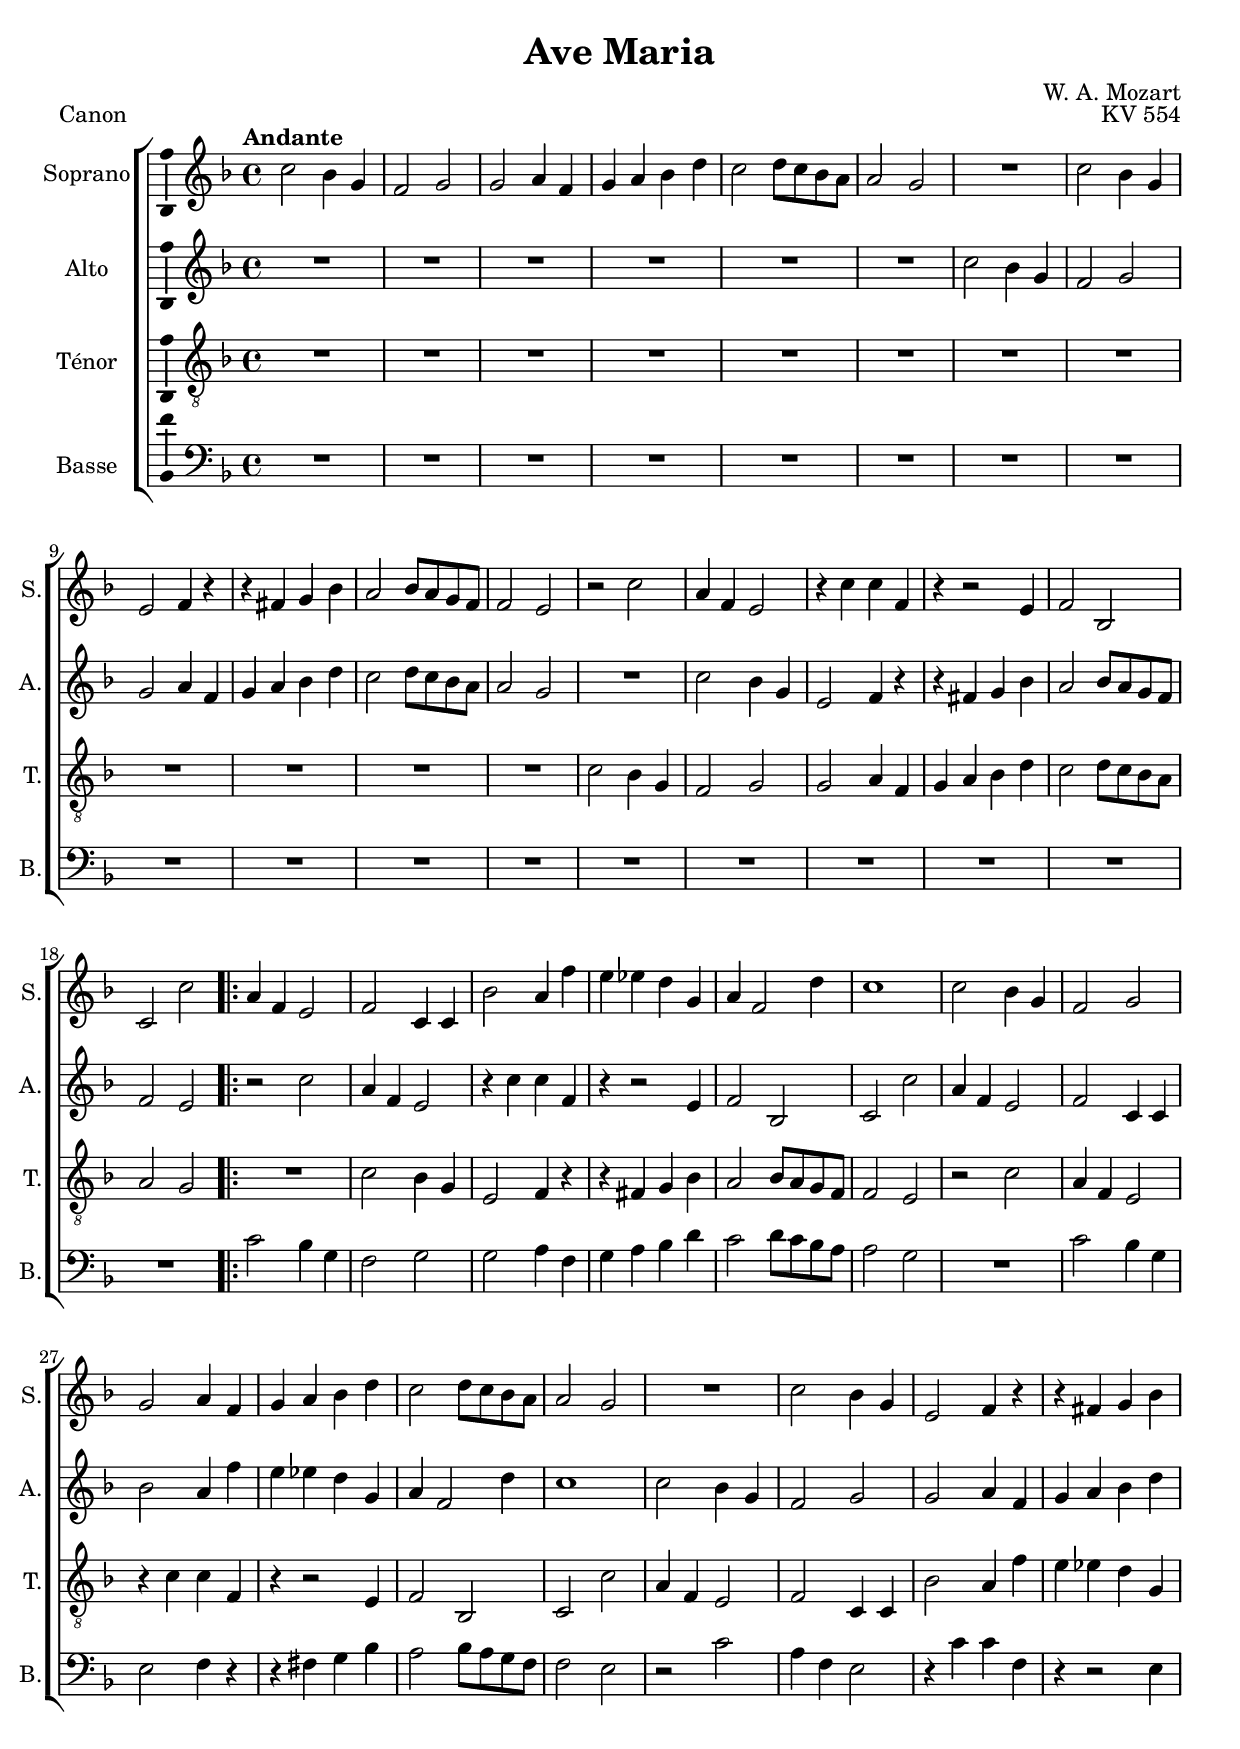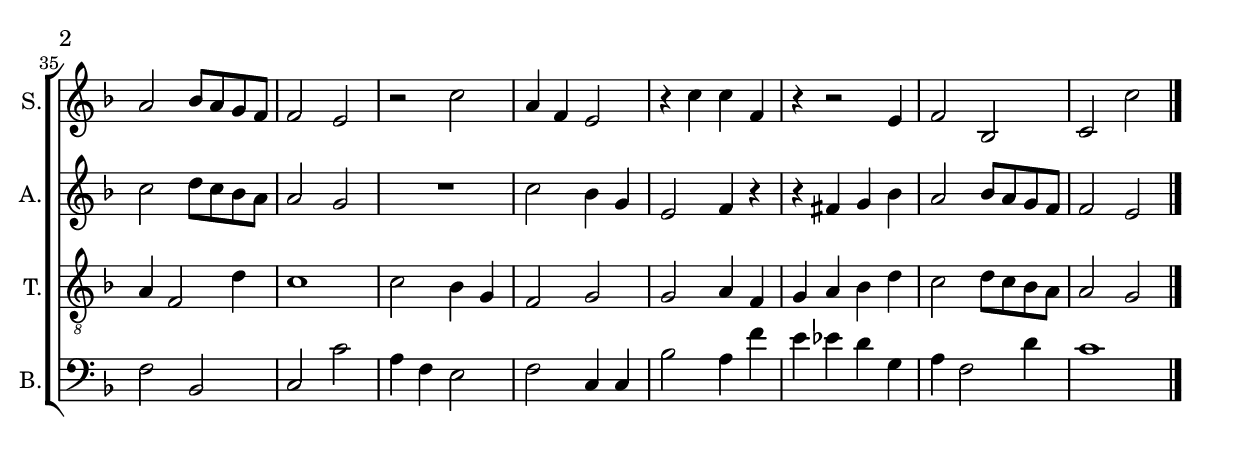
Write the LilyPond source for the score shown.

\version "2.14.2"
\language "italiano"

\paper {
  system-system-spacing #'padding = #5
}

\header {
  composer = "W. A. Mozart"
  title = "Ave Maria"
  opus = "KV 554"
  piece = "Canon"
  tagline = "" % no footer
}

global = {
  \key fa \major
  \time 4/4
  \tempo "Andante" 4 = 85
  \set Score.tempoHideNote = ##t % hide tempo marking
}

crescendo = ^\markup { \italic { cresc. } }
sottoVoce = ^\markup { \italic { sotto voce } }

notesA = {
  do2 sib4
  sol4 |
  fa2 sol2 |
  sol2 la4 fa4 |
  sol4 la4 sib4 re4 |
  do2 re8 do8 sib8 la8 |
  la2 sol2 |
  R1 |
  do2 sib4 sol4 |
  mi2 fa4 r4 |
  r4 fad4 sol4 sib4 |
  la2 sib8 la8 sol8 fa8 |
  fa2 mi2 |
  r2 do'2 |
  la4 fa4 mi2 |
  r4 do'4 do4 fa,4 |
  r4 r2 mi4 |
  fa2 sib,2 |
  do2 do'2 |
  
  \repeat volta 2 {
    la4 fa4 mi2 |
    fa2 do4 do4 |
    sib'2 la4 fa'4 |
    mi4 mib4 re4 sol,4 |
    la4 fa2 re'4 |
    do1 |
    do2 sib4 sol4 |
    fa2 sol2 |
    sol2 la4 fa4 |
    sol4 la4 sib4 re4 |
    do2 re8 do8 sib8 la8 |
    la2 sol2 |
    R1 |
    do2 sib4 sol4 |
    mi2 fa4 r4 |
    r4 fad4 sol4 sib4 |
    la2 sib8 la8 sol8 fa8 |
    fa2 mi2 |
    r2 do'2 |
    la4 fa4 mi2 |
    r4 do'4 do4 fa,4 |
    r4 r2 mi4 |
    fa2 sib,2 |
    do2 do'2 |
  }
  
  \bar "|."
}

notesB = {
  R1*6 |
  do2 sib4 sol4 |
  fa2 sol2 |
  sol2 la4 fa4 |
  sol4 la4 sib4 re4 |
  do2 re8 do8 sib8 la8 |
  la2 sol2 |
  R1 |
  do2 sib4 sol4 |
  mi2 fa4 r4 |
  r4 fad4 sol4 sib4 |
  la2 sib8 la8 sol8 fa8 |
  fa2 mi2 |
  
  \repeat volta 2 {
    r2 do'2 |
    la4 fa4 mi2 |
    r4 do'4 do4 fa,4 |
    r4 r2 mi4 |
    fa2 sib,2 |
    do2 do'2 |
    la4 fa4 mi2 |
    fa2 do4 do4 |
    sib'2 la4 fa'4 |
    mi4 mib4 re4 sol,4 |
    la4 fa2 re'4 |
    do1 |
    do2 sib4 sol4 |
    fa2 sol2 |
    sol2 la4 fa4 |
    sol4 la4 sib4 re4 |
    do2 re8 do8 sib8 la8 |
    la2 sol2 |
    R1 |
    do2 sib4 sol4 |
    mi2 fa4 r4 |
    r4 fad4 sol4 sib4 |
    la2 sib8 la8 sol8 fa8 |
    fa2 mi2 |
  }
  
  \bar "|."
}

notesC = {
  R1*12 |
  do2 sib4 sol4 |
  fa2 sol2 |
  sol2 la4 fa4 |
  sol4 la4 sib4 re4 |
  do2 re8 do8 sib8 la8 |
  la2 sol2 |
  
  \repeat volta 2 {
    R1 |
    do2 sib4 sol4 |
    mi2 fa4 r4 |
    r4 fad4 sol4 sib4 |
    la2 sib8 la8 sol8 fa8 |
    fa2 mi2 |
    r2 do'2 |
    la4 fa4 mi2 |
    r4 do'4 do4 fa,4 |
    r4 r2 mi4 |
    fa2 sib,2 |
    do2 do'2 |
    la4 fa4 mi2 |
    fa2 do4 do4 |
    sib'2 la4 fa'4 |
    mi4 mib4 re4 sol,4 |
    la4 fa2 re'4 |
    do1 |
    do2 sib4 sol4 |
    fa2 sol2 |
    sol2 la4 fa4 |
    sol4 la4 sib4 re4 |
    do2 re8 do8 sib8 la8 |
    la2 sol2 |
  }
  
  \bar "|."
}

notesD = {
  R1*18 |
  
  \repeat volta 2 {
    do2 sib4 sol4 |
    fa2 sol2 |
    sol2 la4 fa4 |
    sol4 la4 sib4 re4 |
    do2 re8 do8 sib8 la8 |
    la2 sol2 |
    R1 |
    do2 sib4 sol4 |
    mi2 fa4 r4 |
    r4 fad4 sol4 sib4 |
    la2 sib8 la8 sol8 fa8 |
    fa2 mi2 |
    r2 do'2 |
    la4 fa4 mi2 |
    r4 do'4 do4 fa,4 |
    r4 r2 mi4 |
    fa2 sib,2 |
    do2 do'2 |
    la4 fa4 mi2 |
    fa2 do4 do4 |
    sib'2 la4 fa'4 |
    mi4 mib4 re4 sol,4 |
    la4 fa2 re'4 |
    do1 |
  }
  
  \bar "|."
}

lyricsA = \lyricmode {

}

lyricsB = \lyricmode {

}

lyricsC = \lyricmode {

}

lyricsD = \lyricmode {

}

\score {
  \new ChoirStaff <<
    \new Staff <<
      \set Staff.midiInstrument = #"choir aahs"
      \new Voice = "Soprano" <<
        \global
        \set Staff.instrumentName = #"Soprano"
        \set Staff.shortInstrumentName = #"S."
        \relative do'' {
          \clef treble
          \notesA
        }
        \addlyrics {
          \lyricsA
        }
      >>
    >>
    \new Staff <<
      \set Staff.midiInstrument = #"choir aahs"
      \new Voice = "Alto" <<
        \global
        \set Staff.instrumentName = #"Alto"
        \set Staff.shortInstrumentName = #"A."
        \relative la' {
          \clef treble
          \notesB
        }
        \addlyrics {
          \lyricsB
        }
      >>
    >>
    \new Staff <<
      \set Staff.midiInstrument = #"choir aahs"
      \new Voice = "Ténor" <<
        \global
        \set Staff.instrumentName = #"Ténor"
        \set Staff.shortInstrumentName = #"T."
        \relative do' {
          \clef "G_8"
          \notesC
        }
        \addlyrics {
          \lyricsC
        }
      >>
    >>
    \new Staff <<
      \set Staff.midiInstrument = #"choir aahs"
      \new Voice = "Basse" <<
        \global
        \set Staff.instrumentName = #"Basse"
        \set Staff.shortInstrumentName = #"B."
        \relative do' {
          \clef bass
          \notesD
        }
        \addlyrics {
          \lyricsD
        }
      >>
    >>
  >>

  \midi { }

  \layout {
    \context {
      \Voice
      \consists Ambitus_engraver % display ambitus
    }
  }
}